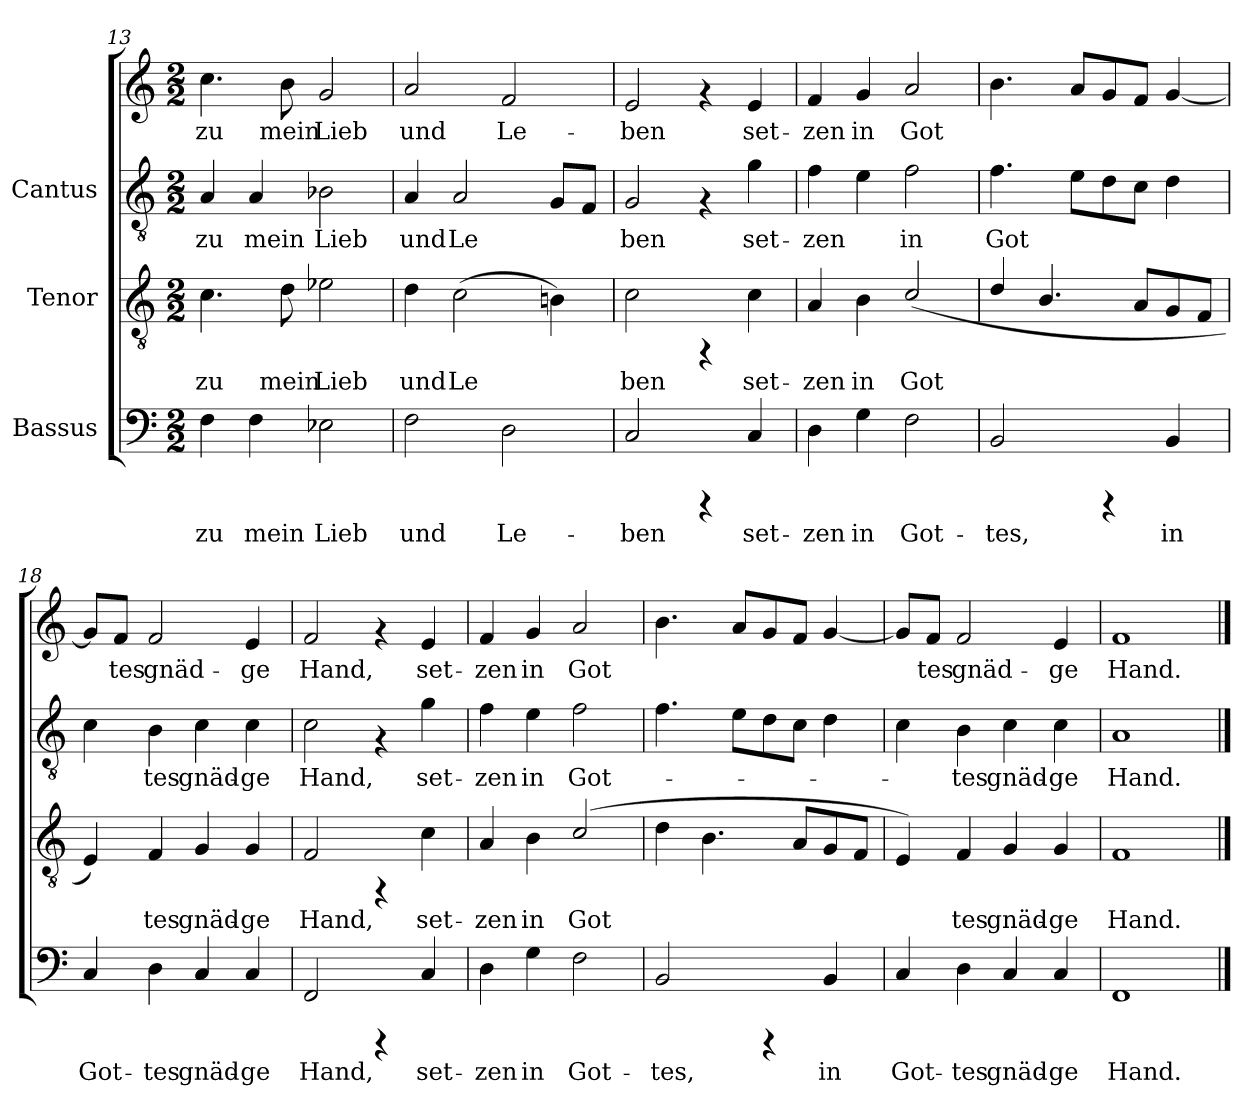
**kern	**text	**kern	**text	**kern	**text	**kern	**text
*part3	*part3	*part2	*part2	*part1	*part1	*part1	*part1
*staff4	*staff4	*staff3	*staff3	*staff2	*staff2	*staff1	*staff1
*I"Bassus	*	*I"Tenor	*	*I"Cantus	*	*	*
*clefF4	*	*clefGv2	*	*clefGv2	*	*clefG2	*
*M2/2	*	*M2/2	*	*M2/2	*	*M2/2	*
=13	=13	=13	=13	=13	=13	=13	=13
!	!LO:LY:b:cj	!	!LO:LY:b:cj	!	!LO:LY:b:cj	!	!LO:LY:b:cj
4F\	-zu	4.c\	-zu	4A/	zu	4.cc\	-zu
!	!LO:LY:b:cj	!	!	!	!LO:LY:b:cj	!	!
4F\	mein	.	.	4A/	mein	.	.
!	!	!	!LO:LY:b:cj	!	!	!	!LO:LY:b:cj
.	.	8d\	mein	.	.	8b\	mein
!	!LO:LY:b:cj	!	!LO:LY:b:cj	!	!LO:LY:b:cj	!	!LO:LY:b:cj
2E-X\	Lieb	2e-X\	Lieb	2B-X\	Lieb	2g/	Lieb
=14	=14	=14	=14	=14	=14	=14	=14
!	!LO:LY:b:cj	!	!LO:LY:b:cj	!	!LO:LY:b:cj	!	!LO:LY:b:cj
2F\	und	4d\	und	4A/	-und	2a/	und
!	!	!	!LO:LY:b:cj	!	!LO:LY:b:cj	!	!
.	.	(>2c\	Le-	2A/	Le-	.	.
!	!LO:LY:b:cj	!	!	!	!	!	!LO:LY:b:cj
2D\	Le-	.	.	.	.	2f/	Le-
!	!	!	!LO:LY:b:cj	!	!LO:LY:b:cj	!	!
.	.	4Bn\)	--	8G/L	--	.	.
!	!	!	!	!	!LO:LY:b:cj	!	!
.	.	.	.	8F/J	--	.	.
=15	=15	=15	=15	=15	=15	=15	=15
!	!LO:LY:b:cj	!	!LO:LY:b:cj	!	!LO:LY:b:cj	!	!LO:LY:b:cj
2C/	-ben	2c\	-ben	2G/	-ben	2e/	-ben
4rCCC	.	4rFF	.	4rF	.	4rf	.
!	!LO:LY:b:cj	!	!LO:LY:b:cj	!	!LO:LY:b:cj	!	!LO:LY:b:cj
4C/	set-	4c\	set-	4g\	set-	4e/	set-
=16	=16	=16	=16	=16	=16	=16	=16
!	!LO:LY:b:cj	!	!LO:LY:b:cj	!	!LO:LY:b:cj	!	!LO:LY:b:cj
4D\	-zen	4A/	-zen	4f\	-zen	4f/	-zen
!	!LO:LY:b:cj	!	!LO:LY:b:cj	!	!LO:LY:b:cj	!	!LO:LY:b:cj
4G\	in	4B\	in	4e\	.	4g/	in
!	!LO:LY:b:cj	!	!LO:LY:b:cj	!	!LO:LY:b:cj	!	!LO:LY:b:cj
2F\	Got-	(<2c/	Got-	2f\	in	2a/	Got-
!!LO:LB:g=z
=17	=17	=17	=17	=17	=17	=17	=17
!	!LO:LY:b:cj	!	!	!	!LO:LY:b:cj	!	!
2BB/	-tes,	4d/	.	4.f\	Got-	4.b\	.
.	.	4.B/	.	.	.	.	.
!	!	!	!	!	!LO:LY:b:cj	!	!
.	.	.	.	8e\L	--	8a/L	.
!	!	!	!	!	!LO:LY:b:cj	!	!
4rCCC	.	.	.	8d\	--	8g/	.
!	!	!	!	!	!LO:LY:b:cj	!	!
.	.	8A/L	.	8c\J	--	8f/J	.
!	!LO:LY:b:cj	!	!	!	!LO:LY:b:cj	!	!
4BB/	in	8G/	.	4d\	--	[<4g/	.
.	.	8F/J	.	.	.	.	.
=18	=18	=18	=18	=18	=18	=18	=18
!	!LO:LY:b:cj	!	!LO:LY:b:cj	!	!LO:LY:b:cj	!	!LO:LY:b:cj
4C/	Got-	4E/)	-	4c\	.	8g/L]	-
!	!	!	!	!	!	!	!LO:LY:b:cj
.	.	.	.	.	.	8f/J	tes
!	!LO:LY:b:cj	!	!LO:LY:b:cj	!	!LO:LY:b:cj	!	!LO:LY:b:cj
4D\	-tes	4F/	tes	4B\	tes	2f/	gnäd-
!	!LO:LY:b:cj	!	!LO:LY:b:cj	!	!LO:LY:b:cj	!	!
4C/	gnäd-	4G/	gnäd-	4c\	gnäd-	.	.
!	!LO:LY:b:cj	!	!LO:LY:b:cj	!	!LO:LY:b:cj	!	!LO:LY:b:cj
4C/	-ge	4G/	-ge	4c\	-ge	4e/	-ge
=19	=19	=19	=19	=19	=19	=19	=19
!	!LO:LY:b:cj	!	!LO:LY:b:cj	!	!LO:LY:b:cj	!	!LO:LY:b:cj
2FF/	Hand,	2F/	Hand,	2c\	-Hand,	2f/	Hand,
4rCCC	.	4rFF	.	4rF	.	4rf	.
!	!LO:LY:b:cj	!	!LO:LY:b:cj	!	!LO:LY:b:cj	!	!LO:LY:b:cj
4C/	set-	4c\	set-	4g\	set-	4e/	set-
=20	=20	=20	=20	=20	=20	=20	=20
!	!LO:LY:b:cj	!	!LO:LY:b:cj	!	!LO:LY:b:cj	!	!LO:LY:b:cj
4D\	-zen	4A/	-zen	4f\	-zen	4f/	-zen
!	!LO:LY:b:cj	!	!LO:LY:b:cj	!	!LO:LY:b:cj	!	!LO:LY:b:cj
4G\	in	4B\	in	4e\	in	4g/	in
!	!LO:LY:b:cj	!	!LO:LY:b:cj	!	!LO:LY:b:cj	!	!LO:LY:b:cj
2F\	Got-	(<2c/	Got-	2f\	Got-	2a/	Got-
=21	=21	=21	=21	=21	=21	=21	=21
!	!LO:LY:b:cj	!	!	!	!	!	!
2BB/	-tes,	4d\	.	4.f\	.	4.b\	.
.	.	4.B\	.	.	.	.	.
.	.	.	.	8e\L	.	8a/L	.
4rCCC	.	.	.	8d\	.	8g/	.
.	.	8A/L	.	8c\J	.	8f/J	.
!	!LO:LY:b:cj	!	!	!	!	!	!
4BB/	in	8G/	.	4d\	.	[<4g/	.
.	.	8F/J	.	.	.	.	.
!!LO:LB:g=z
=22	=22	=22	=22	=22	=22	=22	=22
!	!LO:LY:b:cj	!	!LO:LY:b:cj	!	!LO:LY:b:cj	!	!LO:LY:b:cj
4C/	Got-	4E/)	-	4c\	.	8g/L]	-
!	!	!	!	!	!	!	!LO:LY:b:cj
.	.	.	.	.	.	8f/J	tes
!	!LO:LY:b:cj	!	!LO:LY:b:cj	!	!LO:LY:b:cj	!	!LO:LY:b:cj
4D\	-tes	4F/	tes	4B\	tes	2f/	gnäd-
!	!LO:LY:b:cj	!	!LO:LY:b:cj	!	!LO:LY:b:cj	!	!
4C/	gnäd-	4G/	gnäd-	4c\	gnäd-	.	.
!	!LO:LY:b:cj	!	!LO:LY:b:cj	!	!LO:LY:b:cj	!	!LO:LY:b:cj
4C/	-ge	4G/	-ge	4c\	-ge	4e/	-ge
=23	=23	=23	=23	=23	=23	=23	=23
!	!LO:LY:b:cj	!	!LO:LY:b:cj	!	!LO:LY:b:cj	!	!LO:LY:b:cj
1FF	Hand.	1F	Hand.	1A	Hand.	1f	Hand.
==	==	==	==	==	==	==	==
*-	*-	*-	*-	*-	*-	*-	*-
